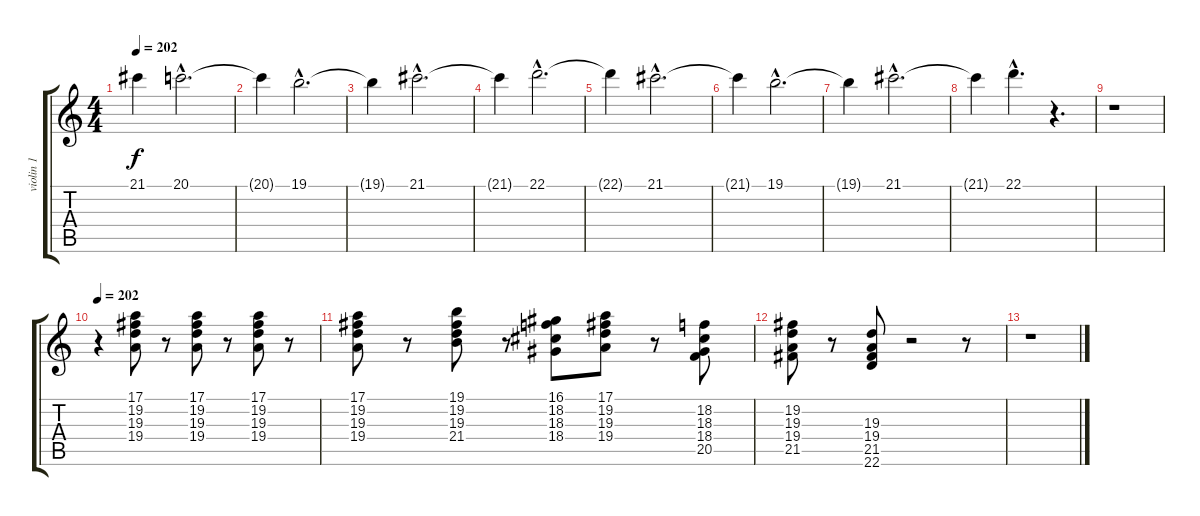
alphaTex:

\track ("violin 1" "violin 1") {instrument stringensemble1}
\staff {score tabs}
\tuning (E4 B3 G3 D3 A2 E2) {hide}
\ts (4 4)
\tempo 202
\clef g2
\ks c
21.1{t}.4{dy f} 20.1{hac}.2{d} |
20.1{t}.4 19.1{hac}.2{d} |
19.1{t}.4 21.1{hac}.2{d} |
21.1{t}.4 22.1{hac}.2{d} |
22.1{t}.4 21.1{hac}.2{d} |
21.1{t}.4 19.1{hac}.2{d} |
19.1{t}.4 21.1{hac}.2{d} |
21.1{t}.4 22.1{hac}.4{d} r.4{d} |
r.1 |
\tempo 202
r.4 (17.1 19.2 19.3 19.4).8{instrument pizzicatostrings} r.8 (17.1 19.2 19.3 19.4).8 r.8 (17.1 19.2 19.3 19.4).8 r.8 |
(17.1 19.2 19.3 19.4).8 r.8 (19.1 19.2 19.3 21.4).8 r.8 (16.1 18.2 18.3 18.4).8 (17.1 19.2 19.3 19.4).8 r.8 (18.2 18.3 18.4 20.5).8 |
(19.2 19.3 19.4 21.5).8 r.8 (19.3 19.4 21.5 22.6).8 r.2 r.8 |
r.1
